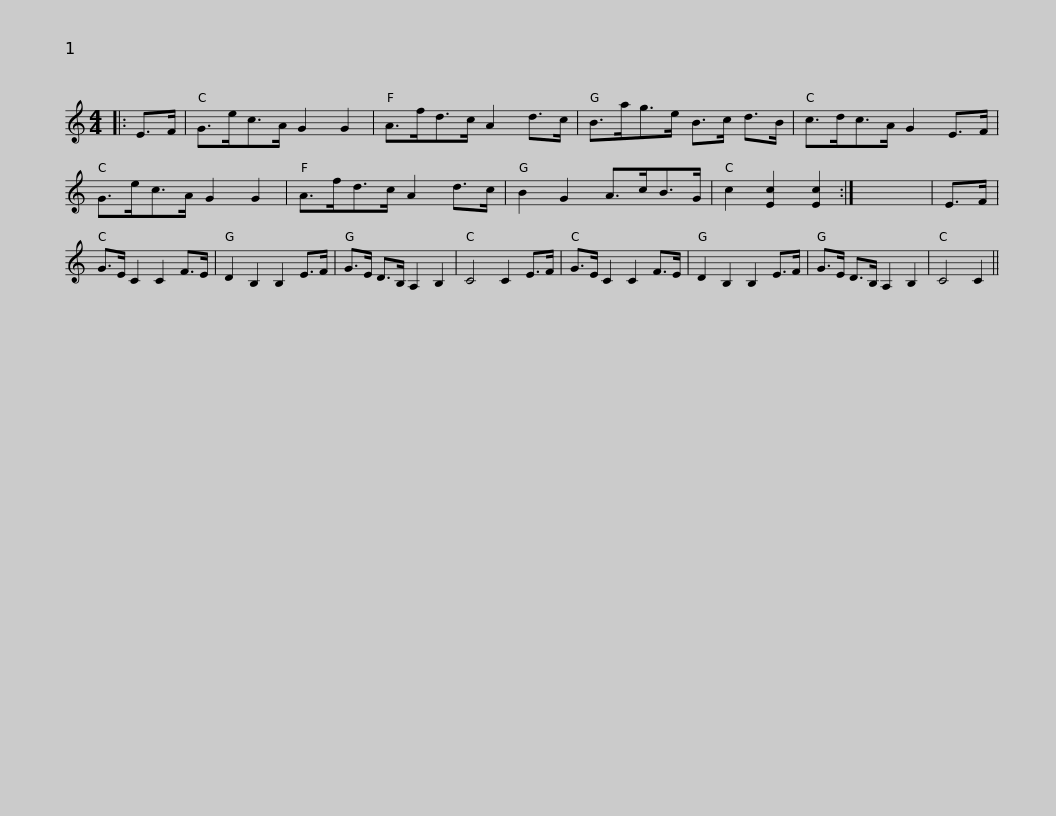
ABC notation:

X:1
L:1/8
M:4/4
I:linebreak $
K:C
V:1 treble
V:1
|: E>F | G>ec>A G2 G2 | A>fd>c A2 d>c | B>ag>e B>c d>B | c>dc>A G2 E>F | %5
 G>ec>A G2 G2 |$ A>fd>c A2 d>c | B2 G2 A>cB>G | c2 [Ec]2 [Ec]2 :| x8 | %10
 E>F | G>E C2 C2 F>E | D2 B,2 B,2 E>F | G>E D>B, A,2 B,2 |$ C4 C2 E>F | %15
 G>E C2 C2 F>E | D2 B,2 B,2 E>F | G>E D>B, A,2 B,2 | C4 C2 || %19
